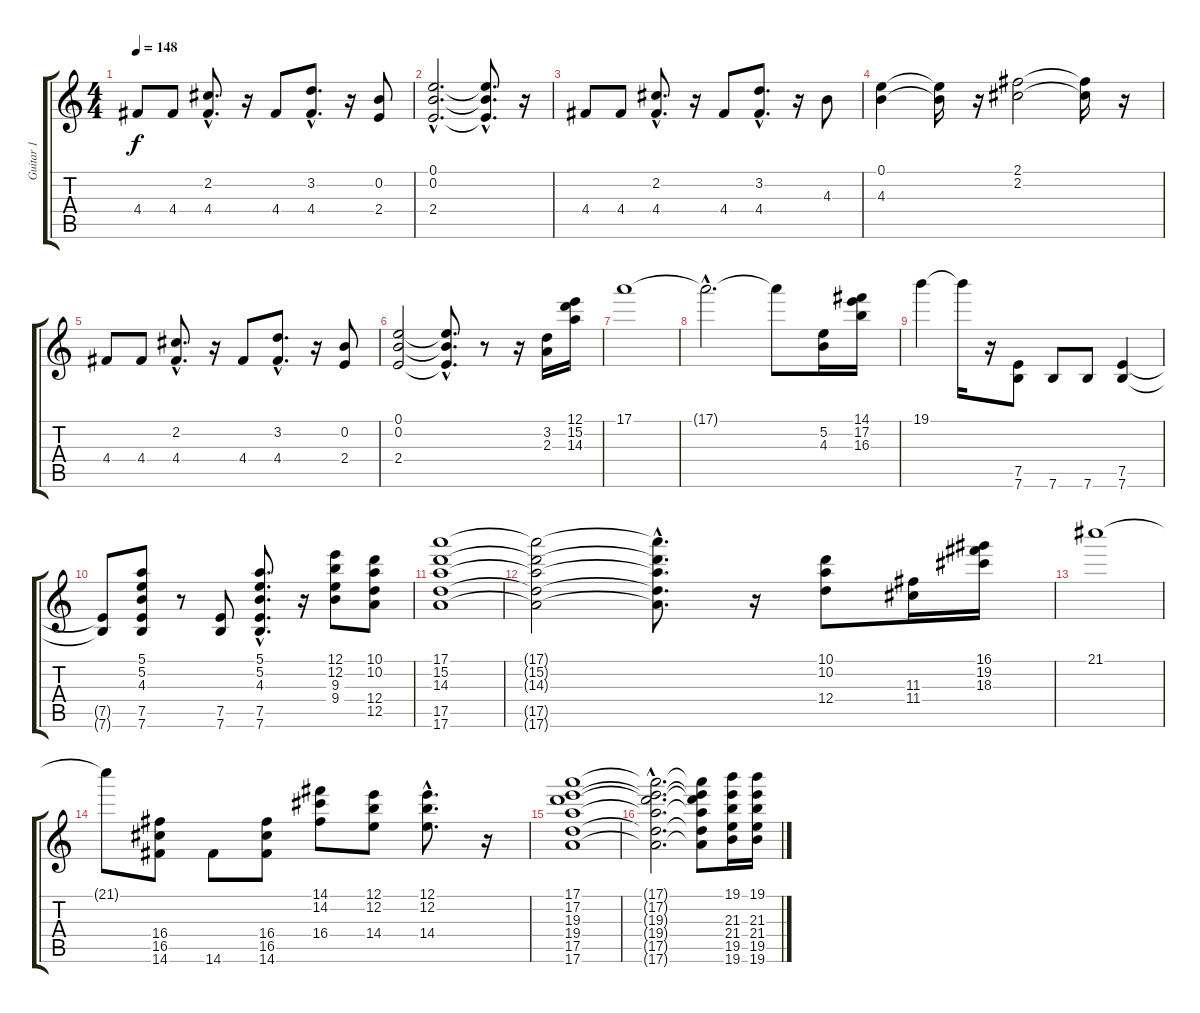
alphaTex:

\track ("Guitar 1" "Guitar 1") {instrument overdrivenguitar}
\staff {score tabs}
\tuning (E4 B3 G3 D3 A2 E2) {hide}
\ts (4 4)
\tempo 148
\clef g2
\ks c
4.4.8{dy f} 4.4.8 (2.2{hac} 4.4{hac}).8{d} r.16 4.4.8 (3.2{hac} 4.4{hac}).8{d} r.16 (0.2 2.4).8 |
(0.1{hac} 0.2{hac} 2.4{hac}).2{d} (0.1{hac t} 0.2{hac t} 2.4{hac t}).8{d} r.16 |
4.4.8 4.4.8 (2.2{hac} 4.4{hac}).8{d} r.16 4.4.8 (3.2{hac} 4.4{hac}).8{d} r.16 4.3.8 |
(0.1 4.3).4 (0.1{t} 4.3{t}).16 r.16 (2.1 2.2).2 (2.1{t} 2.2{t}).16 r.16 |
4.4.8 4.4.8 (2.2{hac} 4.4{hac}).8{d} r.16 4.4.8 (3.2{hac} 4.4{hac}).8{d} r.16 (0.2 2.4).8 |
(0.1 0.2 2.4).2 (0.1{hac t} 0.2{hac t} 2.4{hac t}).8{d} r.8 r.16 (3.2 2.3).16 (12.1 15.2 14.3).16 |
17.1.1 |
17.1{hac t}.2{d} 17.1{t}.8 (5.2 4.3).16 (14.1 17.2 16.3).16 |
19.1.4 19.1{t}.16 r.16 (7.5 7.6).8 7.6.8 7.6.8 (7.5 7.6).4 |
(7.5{t} 7.6{t}).8 (5.1 5.2 4.3 7.5 7.6).8 r.8 (7.5 7.6).8 (5.1{hac} 5.2{hac} 4.3{hac} 7.5{hac} 7.6{hac}).8{d} r.16 (12.1 12.2 9.3 9.4).8 (10.1 10.2 12.4 12.5).8 |
(17.1 15.2 14.3 17.5 17.6).1 |
(17.1{t} 15.2{t} 14.3{t} 17.5{t} 17.6{t}).2 (17.1{hac t} 15.2{hac t} 14.3{hac t} 17.5{hac t} 17.6{hac t}).8{d} r.16 (10.1 10.2 12.4).8 (11.3 11.4).16 (16.1 19.2 18.3).16 |
21.1.1 |
21.1{t}.8 (16.4 16.5 14.6).8 14.6.8 (16.4 16.5 14.6).8 (14.1 14.2 16.4).8 (12.1 12.2 14.4).8 (12.1{hac} 12.2{hac} 14.4{hac}).8{d} r.16 |
(17.1 17.2 19.3 19.4 17.5 17.6).1 |
(17.1{hac t} 17.2{hac t} 19.3{hac t} 19.4{hac t} 17.5{hac t} 17.6{hac t}).2{d} (17.1{t} 17.2{t} 19.3{t} 19.4{t} 17.5{t} 17.6{t}).8 (19.1 21.3 21.4 19.5 19.6).16 (19.1 21.3 21.4 19.5 19.6).16
